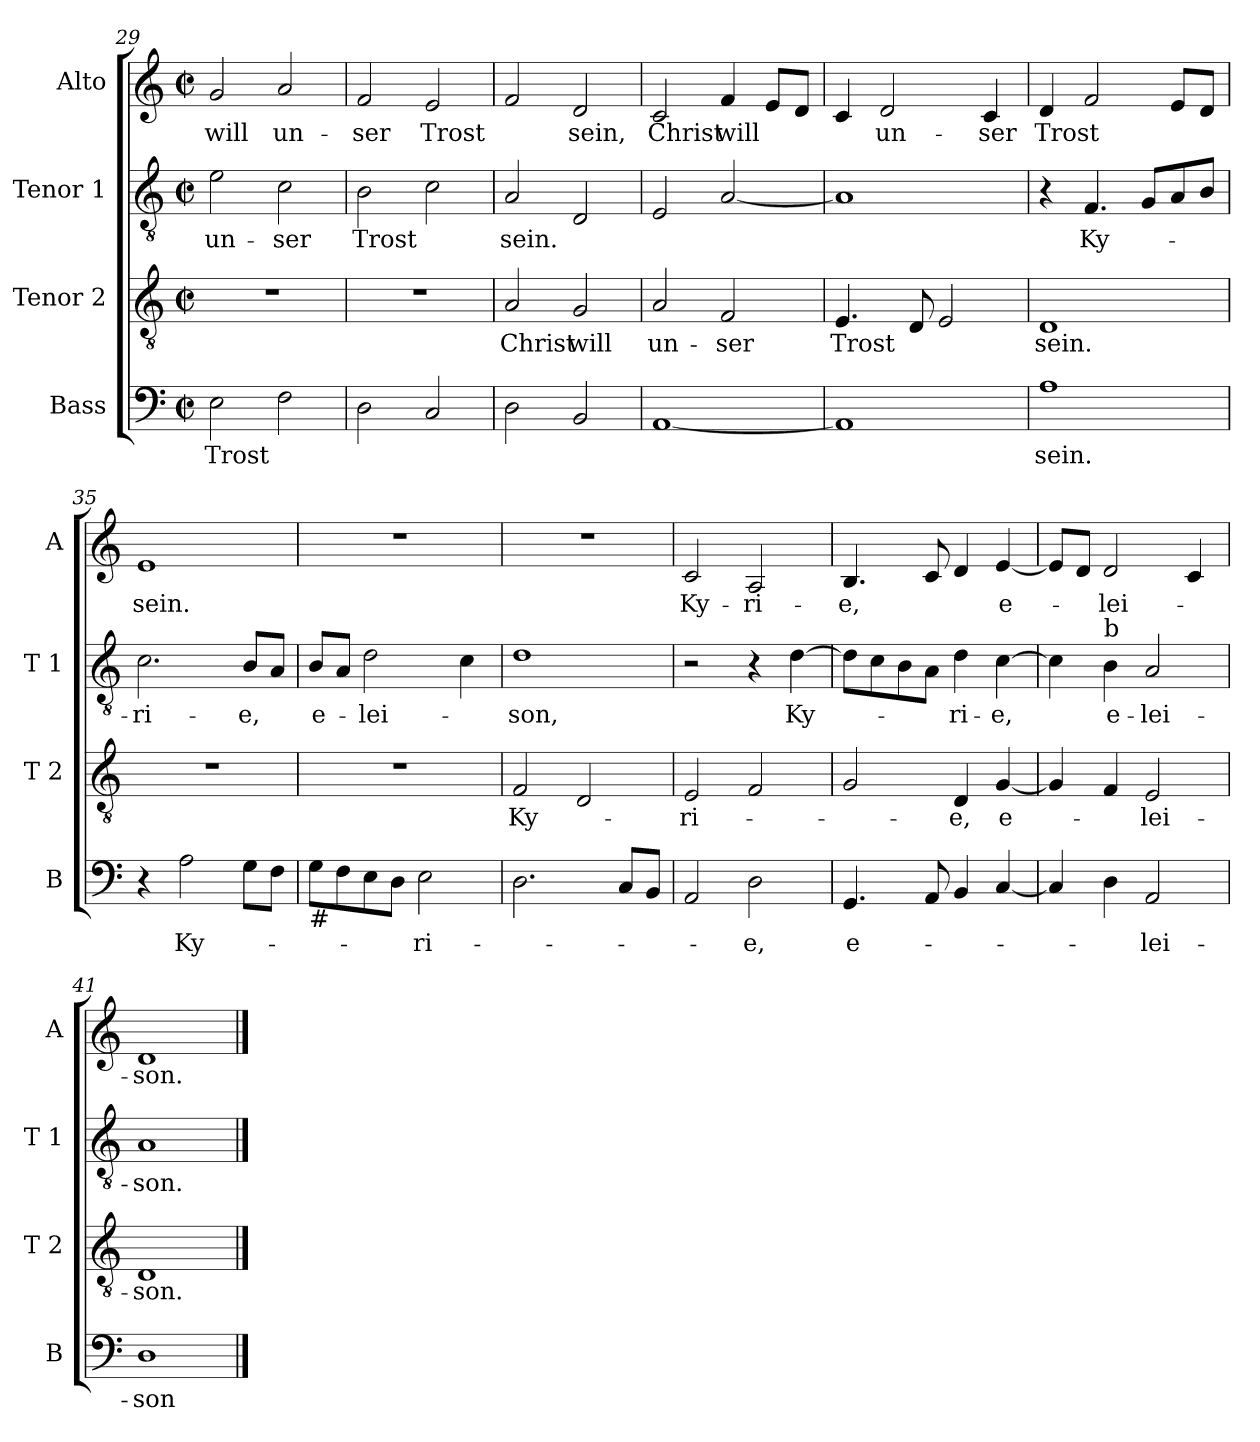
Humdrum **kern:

**kern	**text	**kern	**text	**kern	**text	**kern	**text
*part4	*part4	*part3	*part3	*part2	*part2	*part1	*part1
*staff4	*staff4	*staff3	*staff3	*staff2	*staff2	*staff1	*staff1
*I"Bass	*	*I"Tenor 2	*	*I"Tenor 1	*	*I"Alto	*
*I'B	*	*I'T 2	*	*I'T 1	*	*I'A	*
*clefF4	*	*clefGv2	*	*clefGv2	*	*clefG2	*
*k[]	*	*k[]	*	*k[]	*	*k[]	*
*C:	*	*C:	*	*C:	*	*C:	*
*M2/2	*	*M2/2	*	*M2/2	*	*M2/2	*
*met(c|)	*	*met(c|)	*	*met(c|)	*	*met(c|)	*
=29	=29	=29	=29	=29	=29	=29	=29
!	!LO:LY:b	!	!	!	!LO:LY:b	!	!LO:LY:b
2E\	Trost	1r	.	2e\	un-	2g/	will
!	!	!	!	!	!LO:LY:b	!	!LO:LY:b
2F\	.	.	.	2c\	-ser	2a/	un-
=30	=30	=30	=30	=30	=30	=30	=30
!	!	!	!	!	!LO:LY:b	!	!LO:LY:b
2D\	.	1r	.	2B\	Trost	2f/	-ser
!	!	!	!	!	!	!	!LO:LY:b
2C/	.	.	.	2c\	.	2e/	Trost
!!LO:PB:g=z
=31	=31	=31	=31	=31	=31	=31	=31
!	!	!	!LO:LY:b	!	!LO:LY:b	!	!
2D\	.	2A/	Christ	2A/	sein.	2f/	.
!	!	!	!LO:LY:b	!	!	!	!LO:LY:b
2BB/	.	2G/	will	2D/	.	2d/	sein,
=32	=32	=32	=32	=32	=32	=32	=32
!	!	!	!LO:LY:b	!	!	!	!LO:LY:b
[1AA	.	2A/	un-	2E/	.	2c/	Christ
!	!	!	!LO:LY:b	!	!	!	!LO:LY:b
.	.	2F/	-ser	[2A/	.	4f/	will
.	.	.	.	.	.	8e/L	.
.	.	.	.	.	.	8d/J	.
=33	=33	=33	=33	=33	=33	=33	=33
!	!	!	!LO:LY:b	!	!	!	!
1AA]	.	4.E/	Trost	1A]	.	4c/	.
!	!	!	!	!	!	!	!LO:LY:b
.	.	.	.	.	.	2d/	un-
.	.	8D/	.	.	.	.	.
.	.	2E/	.	.	.	.	.
!	!	!	!	!	!	!	!LO:LY:b
.	.	.	.	.	.	4c/	-ser
=34	=34	=34	=34	=34	=34	=34	=34
!	!LO:LY:b	!	!LO:LY:b	!	!	!	!LO:LY:b
1A	sein.	1D	sein.	4r	.	4d/	Trost
!	!	!	!	!	!LO:LY:b	!	!
.	.	.	.	4.F/	Ky-	2f/	.
.	.	.	.	8G/L	.	.	.
.	.	.	.	8A/	.	8e/L	.
.	.	.	.	8B/J	.	8d/J	.
=35	=35	=35	=35	=35	=35	=35	=35
!	!	!	!	!	!LO:LY:b	!	!LO:LY:b
4r	.	1r	.	2.c\	-ri-	1e	sein.
!	!LO:LY:b	!	!	!	!	!	!
2A\	Ky-	.	.	.	.	.	.
!	!	!	!	!	!LO:LY:b	!	!
8G\L	.	.	.	8B/L	-e,	.	.
8F\J	.	.	.	8A/J	.	.	.
=36	=36	=36	=36	=36	=36	=36	=36
!LO:TX:b:t=#	!	!	!	!	!	!	!
!	!	!	!	!	!LO:LY:b	!	!
8G\L	.	1r	.	8B/L	e-	1r	.
8F\	.	.	.	8A/J	.	.	.
!	!	!	!	!	!LO:LY:b	!	!
8E\	.	.	.	2d\	-lei-	.	.
8D\J	.	.	.	.	.	.	.
!	!LO:LY:b	!	!	!	!	!	!
2E\	-ri-	.	.	.	.	.	.
.	.	.	.	4c\	.	.	.
!!LO:LB:g=z
=37	=37	=37	=37	=37	=37	=37	=37
!	!	!	!LO:LY:b	!	!LO:LY:b	!	!
2.D\	.	2F/	Ky-	1d	-son,	1r	.
.	.	2D/	.	.	.	.	.
8C/L	.	.	.	.	.	.	.
8BB/J	.	.	.	.	.	.	.
=38	=38	=38	=38	=38	=38	=38	=38
!	!	!	!LO:LY:b	!	!	!	!LO:LY:b
2AA/	.	2E/	-ri-	2r	.	2c/	Ky-
!	!LO:LY:b	!	!	!	!	!	!LO:LY:b
2D\	-e,	2F/	.	4r	.	2A/	-ri-
!	!	!	!	!	!LO:LY:b	!	!
.	.	.	.	[4d\	Ky-	.	.
=39	=39	=39	=39	=39	=39	=39	=39
!	!LO:LY:b	!	!	!	!	!	!LO:LY:b
4.GG/	e-	2G/	.	8d\L]	.	4.B/	-e,
.	.	.	.	8c\	.	.	.
.	.	.	.	8B\	.	.	.
8AA/	.	.	.	8A\J	.	8c/	.
!	!	!	!LO:LY:b	!	!LO:LY:b	!	!
4BB/	.	4D/	-e,	4d\	-ri-	4d/	.
!	!	!	!LO:LY:b	!	!LO:LY:b	!	!LO:LY:b
[4C/	.	[4G/	e-	[4c\	-e,	[4e/	e-
=40	=40	=40	=40	=40	=40	=40	=40
4C/]	.	4G/]	.	4c\]	.	8e/L]	.
.	.	.	.	.	.	8d/J	.
!	!	!	!	!LO:TX:a:t=b	!	!	!
!	!	!	!	!	!LO:LY:b	!	!LO:LY:b
4D\	.	4F/	.	4B\	e-	2d/	-lei-
!	!LO:LY:b	!	!LO:LY:b	!	!LO:LY:b	!	!
2AA/	-lei-	2E/	-lei-	2A/	-lei-	.	.
.	.	.	.	.	.	4c/	.
=41	=41	=41	=41	=41	=41	=41	=41
!	!LO:LY:b	!	!LO:LY:b	!	!LO:LY:b	!	!LO:LY:b
1D	-son	1D	-son.	1A	-son.	1d	-son.
==	==	==	==	==	==	==	==
*-	*-	*-	*-	*-	*-	*-	*-
